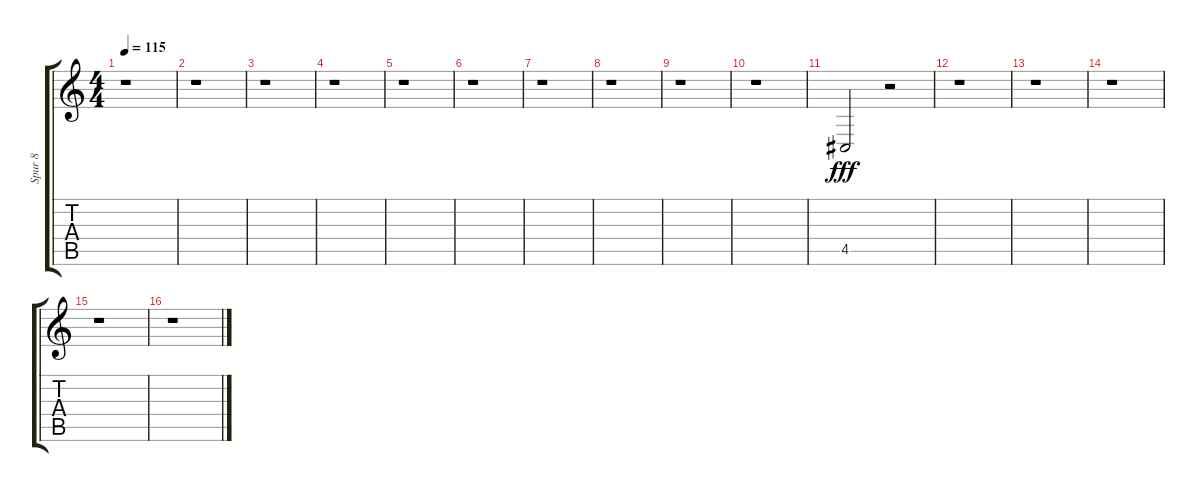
\track ("Spur 8" "Spur 8") {instrument acousticgrandpiano}
\staff {score tabs}
\tuning (E4 B3 G3 D3 A2 E2) {hide}
\ts (4 4)
\tempo 115
\clef g2
\ks c
r.1{dy fff instrument acousticgrandpiano} |
r.1 |
r.1 |
r.1 |
r.1 |
r.1 |
r.1 |
r.1 |
r.1 |
r.1 |
4.5.2 r.2 |
r.1 |
r.1 |
r.1 |
r.1 |
r.1
